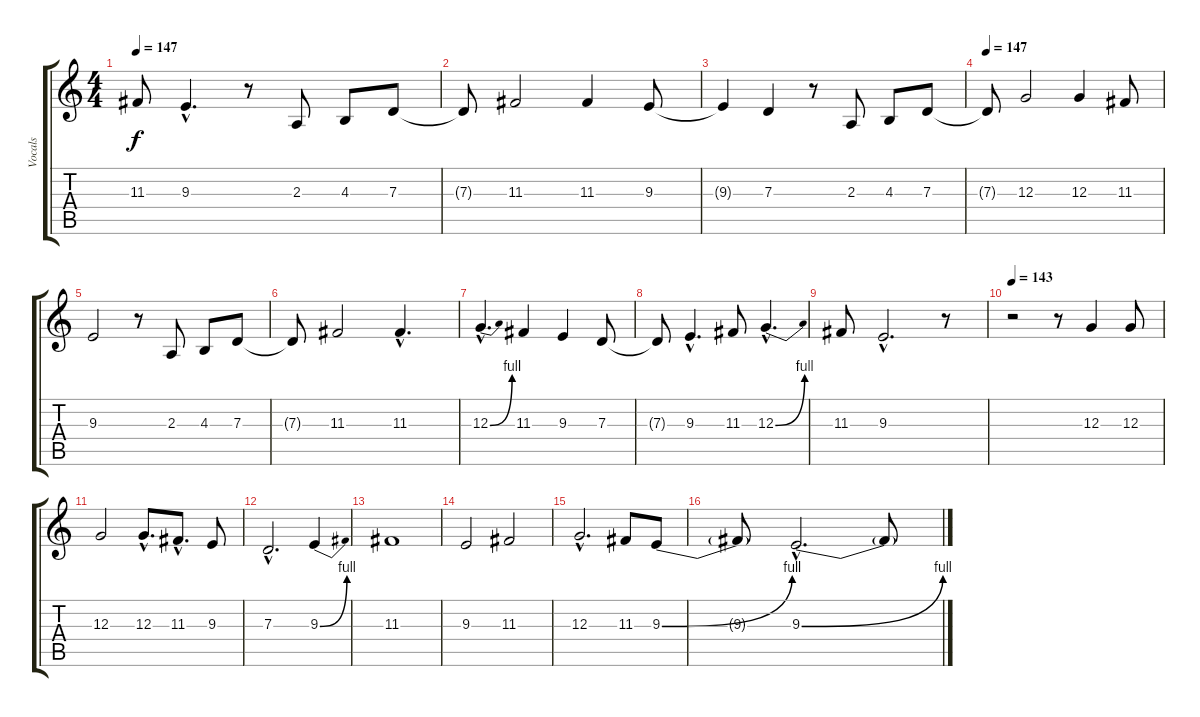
\track ("Vocals" "Vocals") {instrument lead2sawtooth}
\staff {score tabs}
\tuning (E4 B3 G3 D3 A2 E2) {hide}
\ts (4 4)
\tempo 147
\clef g2
\ks c
11.3.8{dy f} 9.3{hac}.4{d} r.8 2.3.8 4.3.8 7.3.8 |
7.3{t}.8 11.3.2 11.3.4 9.3.8 |
9.3{t}.4 7.3.4 r.8 2.3.8 4.3.8 7.3.8 |
\tempo 147
7.3{t}.8 12.3.2 12.3.4 11.3.8 |
9.3.2 r.8 2.3.8 4.3.8 7.3.8 |
7.3{t}.8 11.3.2 11.3{hac}.4{d} |
12.3{be (bend 0 0 60 4) hac}.4{d} 11.3.4 9.3.4 7.3.8 |
7.3{t}.8 9.3{hac}.4{d} 11.3.8 12.3{be (bend 0 0 60 4) hac}.4{d} |
11.3.8 9.3{hac}.2{d} r.8 |
\tempo 143
r.2 r.8 12.3.4 12.3.8 |
12.3.2 12.3{hac}.8{d} 11.3{hac}.8{d} 9.3.8 |
7.3{hac}.2{d} 9.3{be (bend 0 0 60 4)}.4 |
11.3.1 |
9.3.2 11.3.2 |
12.3{hac}.2{d} 11.3.8 9.3{be (bend 0 0 60 4)}.8 |
9.3{t}.8 9.3{be (bend 0 0 60 4) hac}.2{d} 9.3{t}.8
